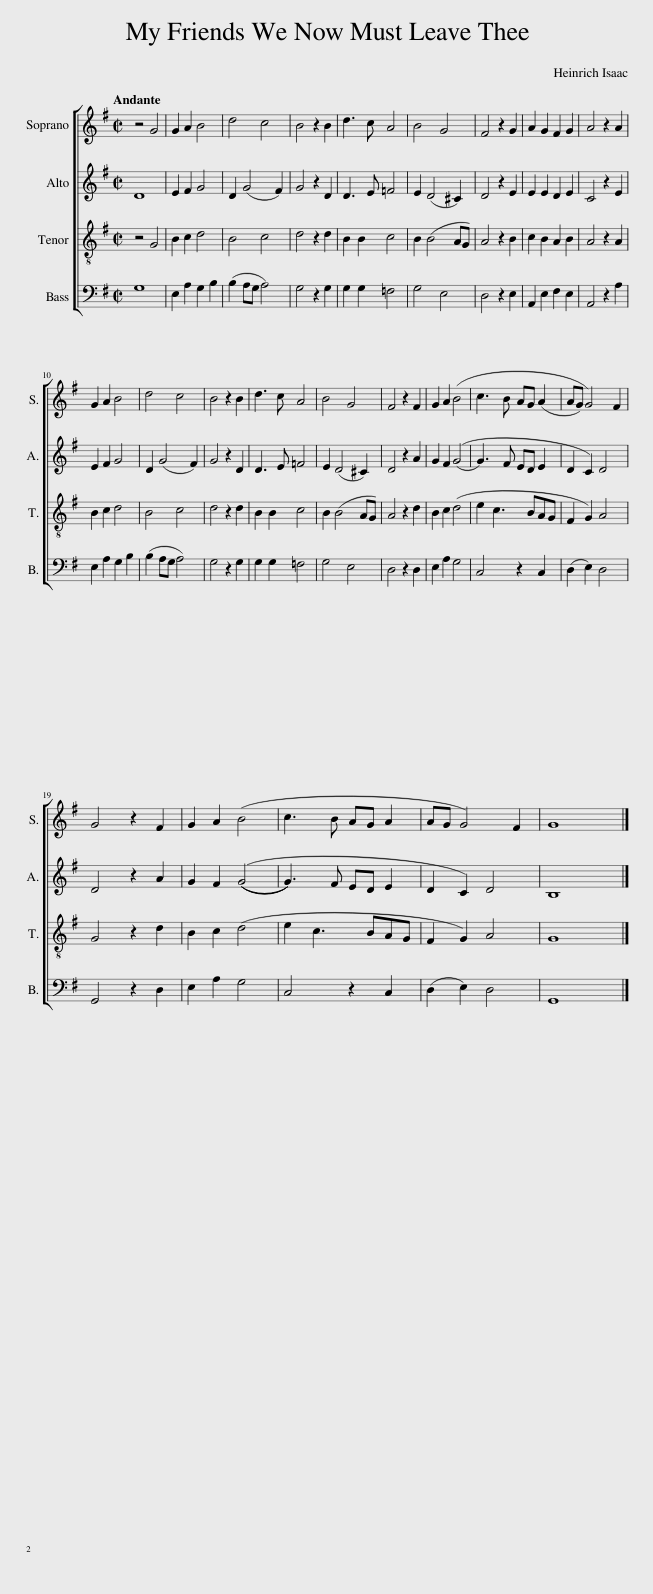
X:1
%%score [ 1 2 3 4 ]
L:1/8
Q:1/4=92
M:2/2
I:linebreak $
K:G
V:1 treble
V:2 treble
V:3 treble-8
V:4 bass
V:1
 z4 G4 | G2 A2 B4 | d4 c4 | B4 z2 B2 | d3 c A4 | %5
 B4 G4 | F4 z2 G2 | A2 G2 F2 G2 | A4 z2 A2 |$ G2 A2 B4 | %10
 d4 c4 | B4 z2 B2 | d3 c A4 | B4 G4 | F4 z2 F2 | %15
 G2 A2 (B4 | c3 B AG (A2 | AG) G4) F2 |$ G4 z2 F2 | G2 A2 (B4 | %20
 c3 B AG A2 | AG G4) F2 | G8 |] %23
V:2
 D8 | E2 F2 G4 | D2 (G4 F2) | G4 z2 D2 | D3 E =F4 | %5
 E2 (D4 ^C2) | D4 z2 E2 | E2 E2 D2 E2 | C4 z2 E2 |$ E2 F2 G4 | %10
 D2 (G4 F2) | G4 z2 D2 | D3 E =F4 | E2 (D4 ^C2) | D4 z2 A2 | %15
 G2 F2 ((G4 | G3) F ED E2 | D2 C2) D4 |$ D4 z2 A2 | G2 F2 ((((G4 | %20
 G3))) F ED E2 | D2 C2) D4 | B,8 |] %23
V:3
 z4 G4 | B2 c2 d4 | B4 c4 | d4 z2 d2 | B2 B2 c4 | %5
 B2 (B4 AG) | A4 z2 B2 | c2 B2 A2 B2 | A4 z2 A2 |$ B2 c2 d4 | %10
 B4 c4 | d4 z2 d2 | B2 B2 c4 | B2 (B4 AG) | A4 z2 d2 | %15
 B2 c2 (d4 | e2 c3 BAG | F2 G2) A4 |$ G4 z2 d2 | B2 c2 (d4 | %20
 e2 c3 BAG | F2 G2) A4 | G8 |] %23
V:4
 G,8 | E,2 A,2 G,2 B,2 | (B,2 A,G, A,4) | G,4 z2 G,2 | G,2 G,2 =F,4 | %5
 G,4 E,4 | D,4 z2 E,2 | A,,2 E,2 F,2 E,2 | A,,4 z2 A,2 |$ E,2 A,2 G,2 B,2 | %10
 (B,2 A,G, A,4) | G,4 z2 G,2 | G,2 G,2 =F,4 | G,4 E,4 | D,4 z2 D,2 | %15
 E,2 A,2 G,4 | C,4 z2 C,2 | (D,2 E,2) D,4 |$ G,,4 z2 D,2 | E,2 A,2 G,4 | %20
 C,4 z2 C,2 | (D,2 E,2) D,4 | G,,8 |] %23
